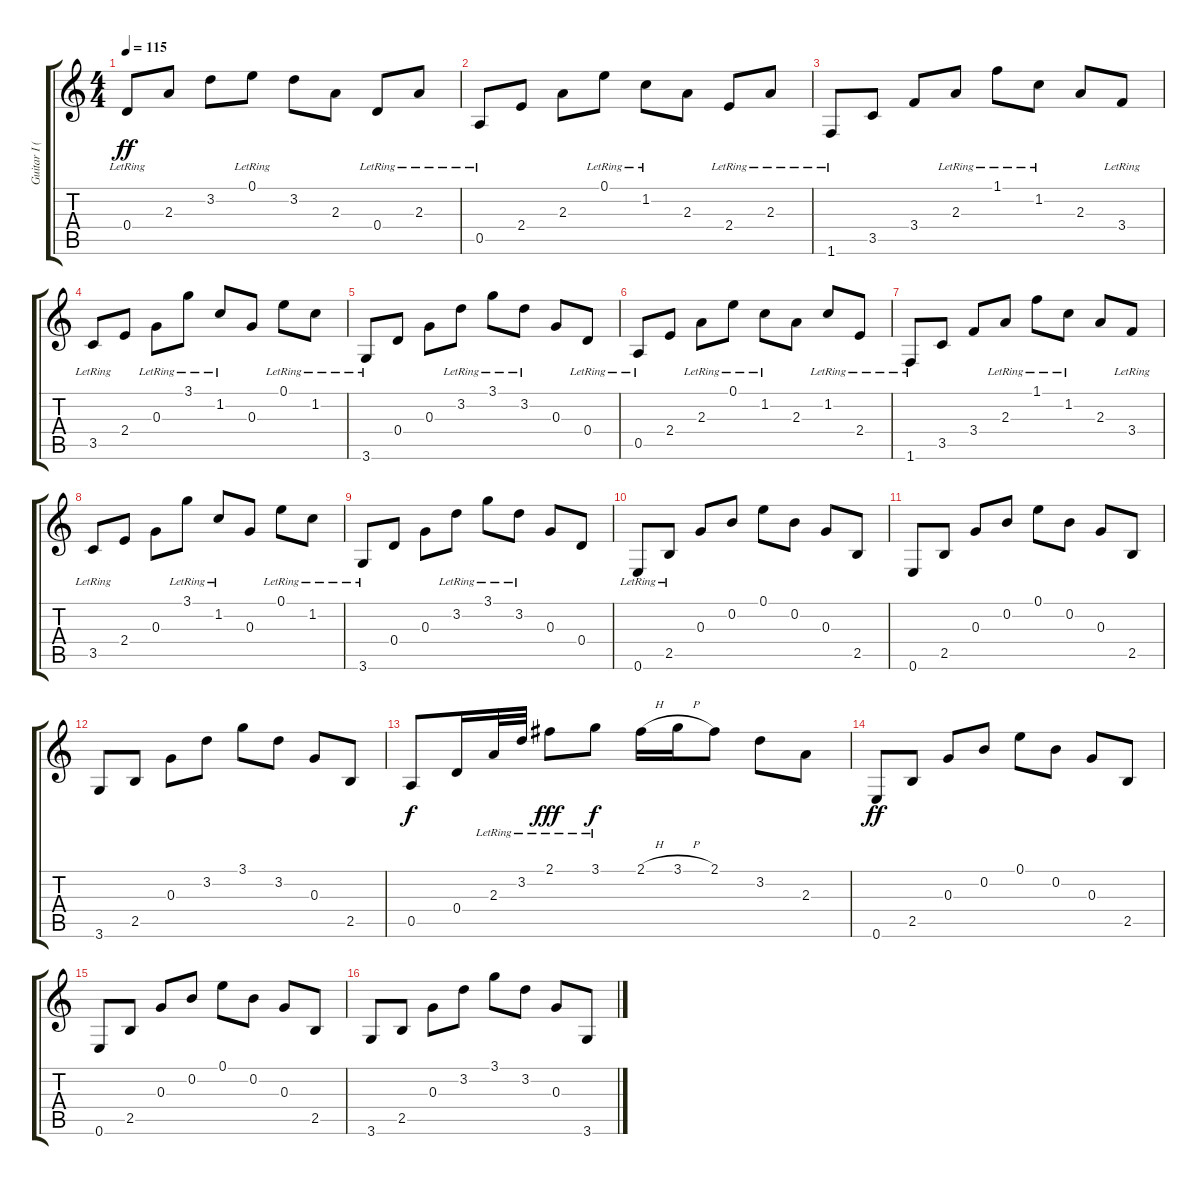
\track ("Guitar I (Emppu)" "Guitar I (") {instrument acousticguitarsteel}
\staff {score tabs}
\tuning (E4 B3 G3 D3 A2 E2) {hide}
\ts (4 4)
\tempo 115
\clef g2
\ks c
0.4{lr}.8{dy ff} 2.3.8 3.2.8 0.1{lr}.8 3.2.8 2.3.8 0.4{lr}.8 2.3{lr}.8 |
0.5{lr}.8 2.4.8 2.3.8 0.1{lr}.8 1.2{lr}.8 2.3.8 2.4{lr}.8 2.3{lr}.8 |
1.6{lr}.8 3.5.8 3.4.8 2.3{lr}.8 1.1{lr}.8 1.2{lr}.8 2.3.8 3.4{lr}.8 |
3.5{lr}.8 2.4.8 0.3{lr}.8 3.1{lr}.8 1.2{lr}.8 0.3.8 0.1{lr}.8 1.2{lr}.8 |
3.6{lr}.8 0.4.8 0.3.8 3.2{lr}.8 3.1{lr}.8 3.2{lr}.8 0.3.8 0.4{lr}.8 |
0.5{lr}.8 2.4.8 2.3{lr}.8 0.1{lr}.8 1.2{lr}.8 2.3.8 1.2{lr}.8 2.4{lr}.8 |
1.6{lr}.8 3.5.8 3.4.8 2.3{lr}.8 1.1{lr}.8 1.2{lr}.8 2.3.8 3.4{lr}.8 |
3.5{lr}.8 2.4.8 0.3.8 3.1{lr}.8 1.2{lr}.8 0.3.8 0.1{lr}.8 1.2{lr}.8 |
3.6{lr}.8 0.4.8 0.3.8 3.2{lr}.8 3.1{lr}.8 3.2{lr}.8 0.3.8 0.4.8 |
0.6{lr}.8 2.5{lr}.8 0.3.8 0.2.8 0.1.8 0.2.8 0.3.8 2.5.8 |
0.6.8 2.5.8 0.3.8 0.2.8 0.1.8 0.2.8 0.3.8 2.5.8 |
3.6.8 2.5.8 0.3.8 3.2.8 3.1.8 3.2.8 0.3.8 2.5.8 |
0.5.8{dy f} 0.4.16 2.3{lr}.32 3.2{lr}.32 2.1{lr}.8{dy fff} 3.1{lr}.8{dy f} 2.1{h}.16 3.1{h}.16 2.1.8 3.2.8 2.3.8 |
0.6.8{dy ff} 2.5.8 0.3.8 0.2.8 0.1.8 0.2.8 0.3.8 2.5.8 |
0.6.8 2.5.8 0.3.8 0.2.8 0.1.8 0.2.8 0.3.8 2.5.8 |
3.6.8 2.5.8 0.3.8 3.2.8 3.1.8 3.2.8 0.3.8 3.6.8
